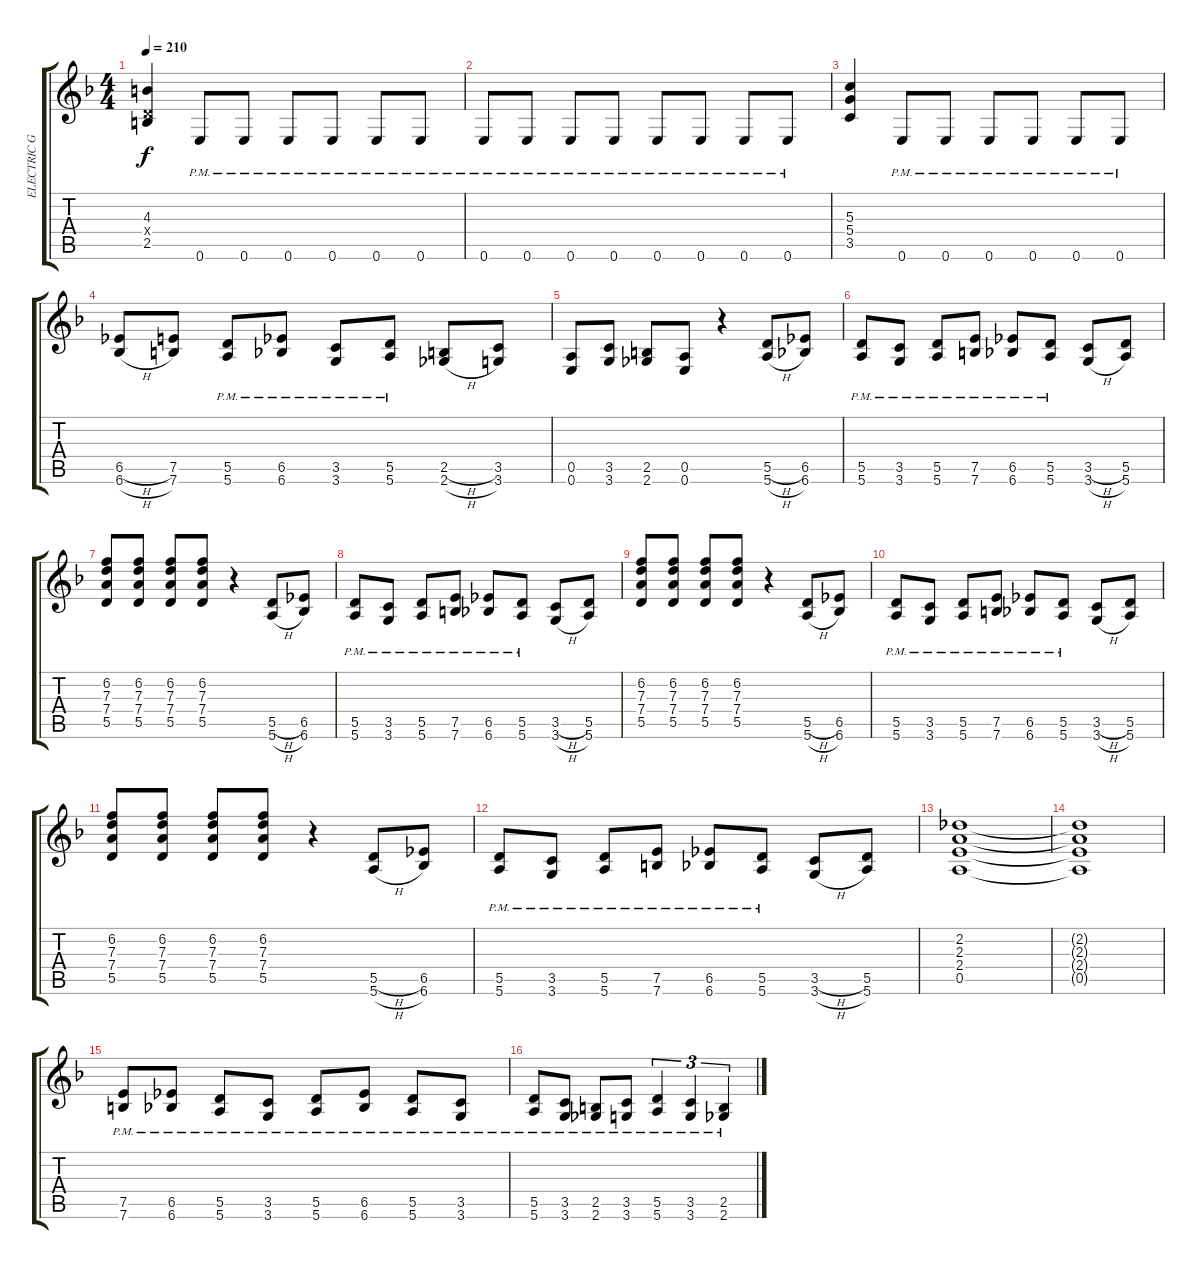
\track ("ELECTRIC GUITAR 2" "ELECTRIC G") {instrument overdrivenguitar}
\staff {score tabs}
\tuning (E4 B3 G3 D3 A2 E2) {hide}
\ts (4 4)
\tempo 210
\clef g2
\ks f
(4.3 0.4{x} 2.5).4{dy f} 0.6{pm}.8 0.6{pm}.8 0.6{pm}.8 0.6{pm}.8 0.6{pm}.8 0.6{pm}.8 |
0.6{pm}.8 0.6{pm}.8 0.6{pm}.8 0.6{pm}.8 0.6{pm}.8 0.6{pm}.8 0.6{pm}.8 0.6{pm}.8 |
(5.3 5.4 3.5).4 0.6{pm}.8 0.6{pm}.8 0.6{pm}.8 0.6{pm}.8 0.6{pm}.8 0.6{pm}.8 |
(6.5{h} 6.6{h}).8 (7.5 7.6).8 (5.5{pm} 5.6{pm}).8 (6.5{pm} 6.6{pm}).8 (3.5{pm} 3.6{pm}).8 (5.5{pm} 5.6{pm}).8 (2.5{h} 2.6{h}).8 (3.5 3.6).8 |
(0.5 0.6).8 (3.5 3.6).8 (2.5 2.6).8 (0.5 0.6).8 r.4 (5.5{h} 5.6{h}).8 (6.5 6.6).8 |
(5.5{pm} 5.6{pm}).8 (3.5{pm} 3.6{pm}).8 (5.5{pm} 5.6{pm}).8 (7.5{pm} 7.6{pm}).8 (6.5{pm} 6.6{pm}).8 (5.5{pm} 5.6{pm}).8 (3.5{h} 3.6{h}).8 (5.5 5.6).8 |
(6.2 7.3 7.4 5.5).8 (6.2 7.3 7.4 5.5).8 (6.2 7.3 7.4 5.5).8 (6.2 7.3 7.4 5.5).8 r.4 (5.5{h} 5.6{h}).8 (6.5 6.6).8 |
(5.5{pm} 5.6{pm}).8 (3.5{pm} 3.6{pm}).8 (5.5{pm} 5.6{pm}).8 (7.5{pm} 7.6{pm}).8 (6.5{pm} 6.6{pm}).8 (5.5{pm} 5.6{pm}).8 (3.5{h} 3.6{h}).8 (5.5 5.6).8 |
(6.2 7.3 7.4 5.5).8 (6.2 7.3 7.4 5.5).8 (6.2 7.3 7.4 5.5).8 (6.2 7.3 7.4 5.5).8 r.4 (5.5{h} 5.6{h}).8 (6.5 6.6).8 |
(5.5{pm} 5.6{pm}).8 (3.5{pm} 3.6{pm}).8 (5.5{pm} 5.6{pm}).8 (7.5{pm} 7.6{pm}).8 (6.5{pm} 6.6{pm}).8 (5.5{pm} 5.6{pm}).8 (3.5{h} 3.6{h}).8 (5.5 5.6).8 |
(6.2 7.3 7.4 5.5).8 (6.2 7.3 7.4 5.5).8 (6.2 7.3 7.4 5.5).8 (6.2 7.3 7.4 5.5).8 r.4 (5.5{h} 5.6{h}).8 (6.5 6.6).8 |
(5.5{pm} 5.6{pm}).8 (3.5{pm} 3.6{pm}).8 (5.5{pm} 5.6{pm}).8 (7.5{pm} 7.6{pm}).8 (6.5{pm} 6.6{pm}).8 (5.5{pm} 5.6{pm}).8 (3.5{h} 3.6{h}).8 (5.5 5.6).8 |
(2.2 2.3 2.4 0.5).1 |
(2.2{t} 2.3{t} 2.4{t} 0.5{t}).1 |
(7.5{pm} 7.6{pm}).8 (6.5{pm} 6.6{pm}).8 (5.5{pm} 5.6{pm}).8 (3.5{pm} 3.6{pm}).8 (5.5{pm} 5.6{pm}).8 (6.5{pm} 6.6{pm}).8 (5.5{pm} 5.6{pm}).8 (3.5{pm} 3.6{pm}).8 |
(5.5{pm} 5.6{pm}).8 (3.5{pm} 3.6{pm}).8 (2.5{pm} 2.6{pm}).8 (3.5{pm} 3.6{pm}).8 (5.5{pm} 5.6{pm}).4{tu (3 2)} (3.5{pm} 3.6{pm}).4{tu (3 2)} (2.5{pm} 2.6{pm}).4{tu (3 2)}
